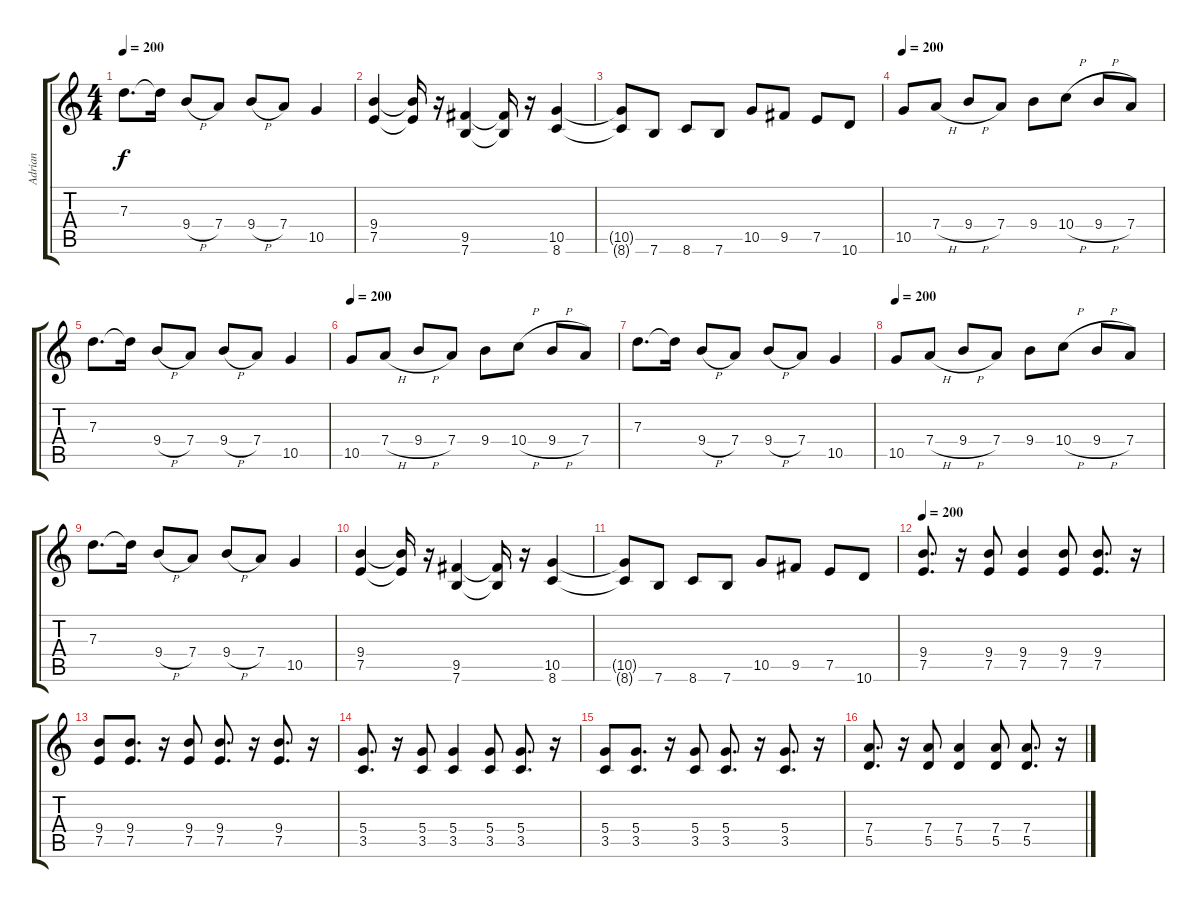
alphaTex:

\track ("Adrian" "Adrian") {instrument overdrivenguitar}
\staff {score tabs}
\tuning (E4 B3 G3 D3 A2 E2) {hide}
\ts (4 4)
\tempo 200
\clef g2
\ks c
7.3.8{d dy f} 7.3{t}.16 9.4{h}.8 7.4.8 9.4{h}.8 7.4.8 10.5.4 |
(9.4 7.5).4 (9.4{t} 7.5{t}).16 r.16 (9.5 7.6).4 (9.5{t} 7.6{t}).16 r.16 (10.5 8.6).4 |
(10.5{t} 8.6{t}).8 7.6.8 8.6.8 7.6.8 10.5.8 9.5.8 7.5.8 10.6.8 |
\tempo 200
10.5.8 7.4{h}.8 9.4{h}.8 7.4.8 9.4.8 10.4{h}.8 9.4{h}.8 7.4.8 |
7.3.8{d} 7.3{t}.16 9.4{h}.8 7.4.8 9.4{h}.8 7.4.8 10.5.4 |
\tempo 200
10.5.8 7.4{h}.8 9.4{h}.8 7.4.8 9.4.8 10.4{h}.8 9.4{h}.8 7.4.8 |
7.3.8{d} 7.3{t}.16 9.4{h}.8 7.4.8 9.4{h}.8 7.4.8 10.5.4 |
\tempo 200
10.5.8 7.4{h}.8 9.4{h}.8 7.4.8 9.4.8 10.4{h}.8 9.4{h}.8 7.4.8 |
7.3.8{d} 7.3{t}.16 9.4{h}.8 7.4.8 9.4{h}.8 7.4.8 10.5.4 |
(9.4 7.5).4 (9.4{t} 7.5{t}).16 r.16 (9.5 7.6).4 (9.5{t} 7.6{t}).16 r.16 (10.5 8.6).4 |
(10.5{t} 8.6{t}).8 7.6.8 8.6.8 7.6.8 10.5.8 9.5.8 7.5.8 10.6.8 |
\tempo 200
(9.4 7.5).8{d} r.16 (9.4 7.5).8 (9.4 7.5).4 (9.4 7.5).8 (9.4 7.5).8{d} r.16 |
(9.4 7.5).8 (9.4 7.5).8{d} r.16 (9.4 7.5).8 (9.4 7.5).8{d} r.16 (9.4 7.5).8{d} r.16 |
(5.4 3.5).8{d} r.16 (5.4 3.5).8 (5.4 3.5).4 (5.4 3.5).8 (5.4 3.5).8{d} r.16 |
(5.4 3.5).8 (5.4 3.5).8{d} r.16 (5.4 3.5).8 (5.4 3.5).8{d} r.16 (5.4 3.5).8{d} r.16 |
(7.4 5.5).8{d} r.16 (7.4 5.5).8 (7.4 5.5).4 (7.4 5.5).8 (7.4 5.5).8{d} r.16
